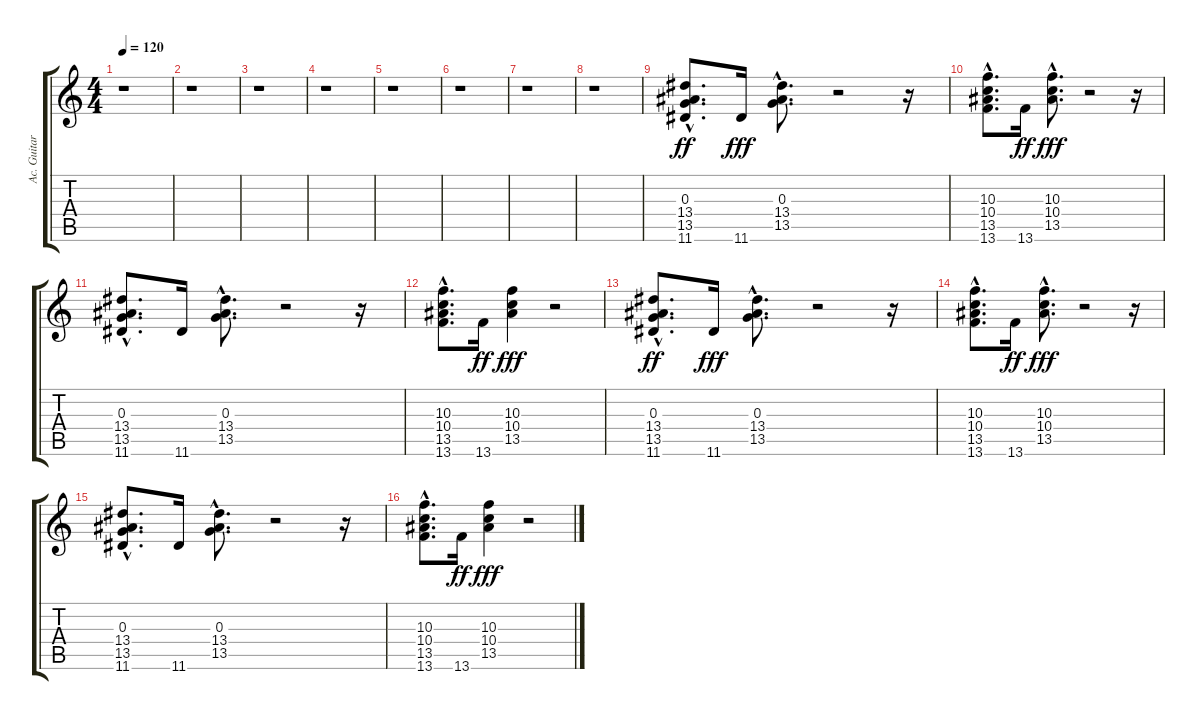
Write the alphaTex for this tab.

\track ("Ac. Guitar" "Ac. Guitar") {instrument acousticguitarsteel}
\staff {score tabs}
\tuning (E4 B3 G3 D3 A2 E2) {hide}
\ts (4 4)
\tempo 120
\clef g2
\ks c
r.1{dy fff} |
r.1 |
r.1 |
r.1 |
r.1 |
r.1 |
r.1 |
r.1 |
(0.3{hac} 13.4{hac} 13.5{hac} 11.6).8{d dy ff} 11.6.16{dy fff} (0.3{hac} 13.4{hac} 13.5{hac}).8{d} r.2 r.16 |
(10.3{hac} 10.4{hac} 13.5{hac} 13.6).8{d} 13.6.16{dy ff} (10.3{hac} 10.4{hac} 13.5{hac}).8{d dy fff} r.2 r.16 |
(0.3{hac} 13.4{hac} 13.5{hac} 11.6).8{d} 11.6.16 (0.3{hac} 13.4{hac} 13.5{hac}).8{d} r.2 r.16 |
(10.3{hac} 10.4{hac} 13.5{hac} 13.6).8{d} 13.6.16{dy ff} (10.3 10.4 13.5).4{dy fff} r.2 |
(0.3{hac} 13.4{hac} 13.5{hac} 11.6).8{d dy ff} 11.6.16{dy fff} (0.3{hac} 13.4{hac} 13.5{hac}).8{d} r.2 r.16 |
(10.3{hac} 10.4{hac} 13.5{hac} 13.6).8{d} 13.6.16{dy ff} (10.3{hac} 10.4{hac} 13.5{hac}).8{d dy fff} r.2 r.16 |
(0.3{hac} 13.4{hac} 13.5{hac} 11.6).8{d} 11.6.16 (0.3{hac} 13.4{hac} 13.5{hac}).8{d} r.2 r.16 |
(10.3{hac} 10.4{hac} 13.5{hac} 13.6).8{d} 13.6.16{dy ff} (10.3 10.4 13.5).4{dy fff} r.2
